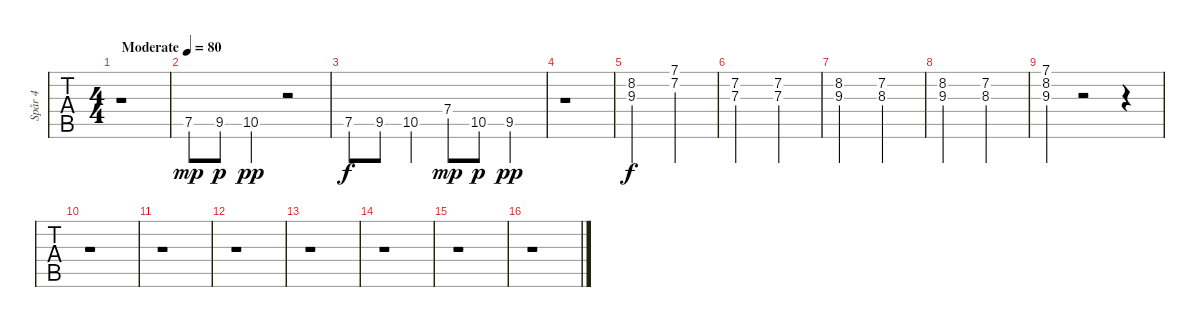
\track ("Spår 4" "Spår 4") {instrument choiraahs}
\staff {tabs}
\tuning (E4 B3 G3 D3 A2 E2) {hide}
\ts (4 4)
\tempo (80 "Moderate")
\clef g2
\ks c
r.1{dy mp instrument choiraahs} |
7.5.8 9.5.8{dy p} 10.5.4{dy pp} r.2 |
7.5.8{dy f} 9.5.8 10.5.4 7.4.8{dy mp} 10.5.8{dy p} 9.5.4{dy pp} |
r.1 |
(8.2 9.3).2{dy f volume 6} (7.1 7.2).2 |
(7.2 7.3).2 (7.2 7.3).2 |
(8.2 9.3).2 (7.2 8.3).2 |
(8.2 9.3).2 (7.2 8.3).2 |
(7.1 8.2 9.3).4 r.2 r.4 |
r.1 |
r.1 |
r.1 |
r.1 |
r.1 |
r.1 |
r.1
